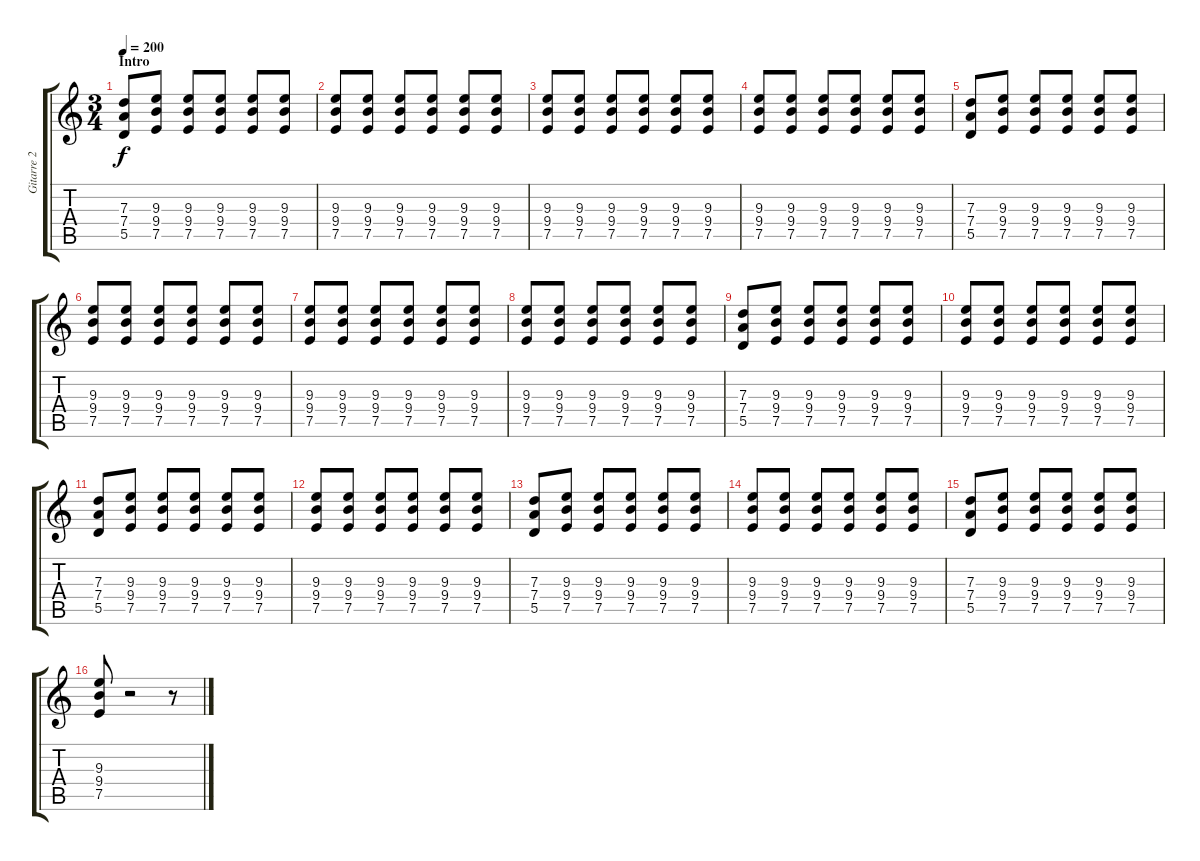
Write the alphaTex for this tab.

\track ("Gitarre 2 - Farin Urlaub" "Gitarre 2 ") {instrument distortionguitar}
\staff {score tabs}
\tuning (E4 B3 G3 D3 A2 D2) {hide}
\ts (3 4)
\section ("" "Intro")
\tempo 200
\clef g2
\ks c
(7.3 7.4 5.5).8{dy f instrument distortionguitar} (9.3 9.4 7.5).8 (9.3 9.4 7.5).8 (9.3 9.4 7.5).8 (9.3 9.4 7.5).8 (9.3 9.4 7.5).8 |
(9.3 9.4 7.5).8 (9.3 9.4 7.5).8 (9.3 9.4 7.5).8 (9.3 9.4 7.5).8 (9.3 9.4 7.5).8 (9.3 9.4 7.5).8 |
(9.3 9.4 7.5).8 (9.3 9.4 7.5).8 (9.3 9.4 7.5).8 (9.3 9.4 7.5).8 (9.3 9.4 7.5).8 (9.3 9.4 7.5).8 |
(9.3 9.4 7.5).8 (9.3 9.4 7.5).8 (9.3 9.4 7.5).8 (9.3 9.4 7.5).8 (9.3 9.4 7.5).8 (9.3 9.4 7.5).8 |
(7.3 7.4 5.5).8 (9.3 9.4 7.5).8 (9.3 9.4 7.5).8 (9.3 9.4 7.5).8 (9.3 9.4 7.5).8 (9.3 9.4 7.5).8 |
(9.3 9.4 7.5).8 (9.3 9.4 7.5).8 (9.3 9.4 7.5).8 (9.3 9.4 7.5).8 (9.3 9.4 7.5).8 (9.3 9.4 7.5).8 |
(9.3 9.4 7.5).8 (9.3 9.4 7.5).8 (9.3 9.4 7.5).8 (9.3 9.4 7.5).8 (9.3 9.4 7.5).8 (9.3 9.4 7.5).8 |
(9.3 9.4 7.5).8 (9.3 9.4 7.5).8 (9.3 9.4 7.5).8 (9.3 9.4 7.5).8 (9.3 9.4 7.5).8 (9.3 9.4 7.5).8 |
(7.3 7.4 5.5).8 (9.3 9.4 7.5).8 (9.3 9.4 7.5).8 (9.3 9.4 7.5).8 (9.3 9.4 7.5).8 (9.3 9.4 7.5).8 |
(9.3 9.4 7.5).8 (9.3 9.4 7.5).8 (9.3 9.4 7.5).8 (9.3 9.4 7.5).8 (9.3 9.4 7.5).8 (9.3 9.4 7.5).8 |
(7.3 7.4 5.5).8 (9.3 9.4 7.5).8 (9.3 9.4 7.5).8 (9.3 9.4 7.5).8 (9.3 9.4 7.5).8 (9.3 9.4 7.5).8 |
(9.3 9.4 7.5).8 (9.3 9.4 7.5).8 (9.3 9.4 7.5).8 (9.3 9.4 7.5).8 (9.3 9.4 7.5).8 (9.3 9.4 7.5).8 |
(7.3 7.4 5.5).8 (9.3 9.4 7.5).8 (9.3 9.4 7.5).8 (9.3 9.4 7.5).8 (9.3 9.4 7.5).8 (9.3 9.4 7.5).8 |
(9.3 9.4 7.5).8 (9.3 9.4 7.5).8 (9.3 9.4 7.5).8 (9.3 9.4 7.5).8 (9.3 9.4 7.5).8 (9.3 9.4 7.5).8 |
(7.3 7.4 5.5).8 (9.3 9.4 7.5).8 (9.3 9.4 7.5).8 (9.3 9.4 7.5).8 (9.3 9.4 7.5).8 (9.3 9.4 7.5).8 |
(9.3 9.4 7.5).8 r.2 r.8
